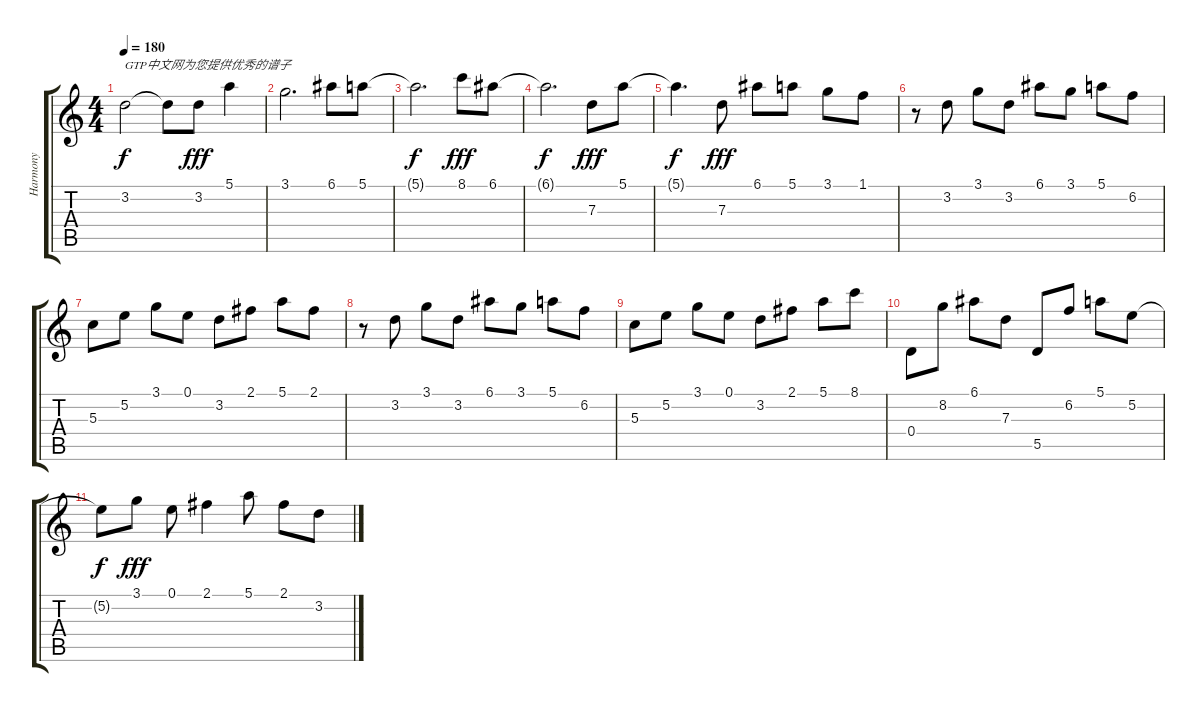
\track ("Harmony" "Harmony") {instrument contrabass}
\staff {score tabs}
\tuning (E4 B3 G3 D3 A2 E2) {hide}
\ts (4 4)
\tempo 180
\clef g2
\ks c
3.2{t}.2{txt "GTP中文网为您提供优秀的谱子" dy f} 3.2{t}.8 3.2.8{dy fff} 5.1.4 |
3.1.2{d} 6.1.8 5.1.8 |
5.1{t}.2{d dy f} 8.1.8{dy fff} 6.1.8 |
6.1{t}.2{d dy f} 7.3.8{dy fff} 5.1.8 |
5.1{t}.4{d dy f} 7.3.8{dy fff} 6.1.8 5.1.8 3.1.8 1.1.8 |
r.8 3.2.8{volume 12 balance 8 instrument contrabass} 3.1.8{volume 12 balance 5} 3.2.8{volume 11 balance 13} 6.1.8{volume 11 balance 3} 3.1.8{volume 11 balance 15} 5.1.8{volume 10 balance 0} 6.2.8{volume 10 balance 13} |
5.3.8{volume 10 balance 3} 5.2.8{volume 10 balance 12} 3.1.8{volume 10 balance 4} 0.1.8{volume 9 balance 10} 3.2.8{volume 9 balance 5} 2.1.8{volume 9 balance 9} 5.1.8{volume 8 balance 7} 2.1.8{volume 8 balance 8} |
r.8 3.2.8{volume 8 balance 8} 3.1.8{volume 8 balance 5} 3.2.8{volume 7 balance 13} 6.1.8{volume 7 balance 3} 3.1.8{volume 7 balance 15} 5.1.8{volume 6 balance 0} 6.2.8{volume 6 balance 13} |
5.3.8{volume 6 balance 3} 5.2.8{volume 6 balance 12} 3.1.8{volume 6 balance 4} 0.1.8{volume 5 balance 10} 3.2.8{volume 5 balance 5} 2.1.8{volume 5 balance 9} 5.1.8{volume 4 balance 7} 8.1.8{volume 4 balance 8} |
0.4.8{volume 4 instrument synthbrass1} 8.2.8{volume 4} 6.1.8{volume 4} 7.3.8{volume 3} 5.5.8{volume 3} 6.2.8{volume 3} 5.1.8{volume 2} 5.2.8{volume 2} |
5.2{t}.8{dy f} 3.1.8{dy fff volume 2} 0.1.8{volume 2} 2.1.4{volume 1} 5.1.8{volume 1} 2.1.8{volume 0} 3.2.8{volume 0}
